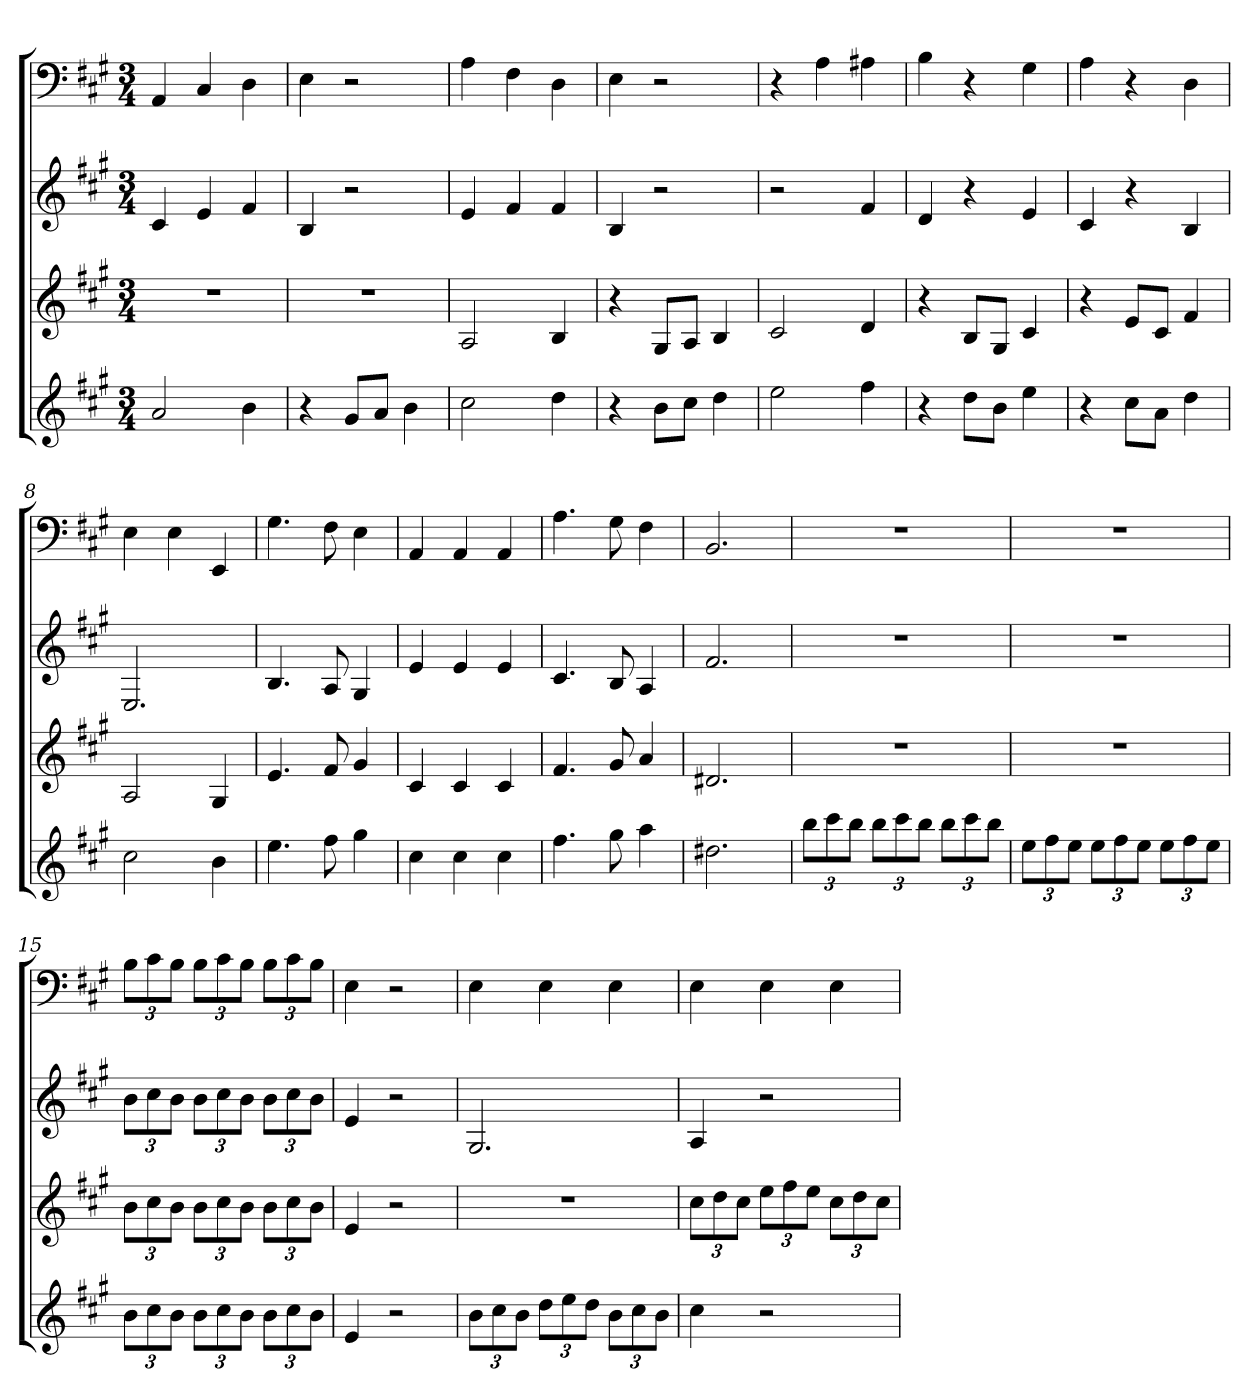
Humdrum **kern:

**kern	**kern	**kern	**kern
*part4	*part3	*part2	*part1
*staff4	*staff3	*staff2	*staff1
*k[f#c#g#]	*k[f#c#g#]	*k[f#c#g#]	*k[f#c#g#]
*A:	*A:	*A:	*A:
*M3/4	*M3/4	*M3/4	*M3/4
=1	=1	=1	=1
2a	2.r	4c#	4AA
.	.	4e	4C#
4b	.	4f#	4D
=2	=2	=2	=2
4r	2.r	4B	4E
8g#L	.	2r	2r
8aJ	.	.	.
4b	.	.	.
=3	=3	=3	=3
2cc#	2A	4e	4A
.	.	4f#	4F#
4dd	4B	4f#	4D
=4	=4	=4	=4
4r	4r	4B	4E
8bL	8G#L	2r	2r
8cc#J	8AJ	.	.
4dd	4B	.	.
=5	=5	=5	=5
2ee	2c#	2r	4r
.	.	.	4A
4ff#	4d	4f#	4A#X
=6	=6	=6	=6
4r	4r	4d	4B
8ddL	8BL	4r	4r
8bJ	8G#J	.	.
4ee	4c#	4e	4G#
=7	=7	=7	=7
4r	4r	4c#	4A
8cc#L	8eL	4r	4r
8aJ	8c#J	.	.
4dd	4f#	4B	4D
=8	=8	=8	=8
2cc#	2A	2.E	4E
.	.	.	4E
4b	4G#	.	4EE
=9	=9	=9	=9
4.ee	4.e	4.B	4.G#
8ff#	8f#	8A	8F#
4gg#	4g#	4G#	4E
=10	=10	=10	=10
4cc#	4c#	4e	4AA
4cc#	4c#	4e	4AA
4cc#	4c#	4e	4AA
=11	=11	=11	=11
4.ff#	4.f#	4.c#	4.A
8gg#	8g#	8B	8G#
4aa	4a	4A	4F#
=12	=12	=12	=12
2.dd#X	2.d#X	2.f#	2.BB
=13	=13	=13	=13
12bbL	2.r	2.r	2.r
12ccc#	.	.	.
12bbJ	.	.	.
12bbL	.	.	.
12ccc#	.	.	.
12bbJ	.	.	.
12bbL	.	.	.
12ccc#	.	.	.
12bbJ	.	.	.
=14	=14	=14	=14
12eeL	2.r	2.r	2.r
12ff#	.	.	.
12eeJ	.	.	.
12eeL	.	.	.
12ff#	.	.	.
12eeJ	.	.	.
12eeL	.	.	.
12ff#	.	.	.
12eeJ	.	.	.
=15	=15	=15	=15
12bL	12bL	12bL	12BL
12cc#	12cc#	12cc#	12c#
12bJ	12bJ	12bJ	12BJ
12bL	12bL	12bL	12BL
12cc#	12cc#	12cc#	12c#
12bJ	12bJ	12bJ	12BJ
12bL	12bL	12bL	12BL
12cc#	12cc#	12cc#	12c#
12bJ	12bJ	12bJ	12BJ
=16	=16	=16	=16
4e	4e	4e	4E
2r	2r	2r	2r
=17	=17	=17	=17
12bL	2.r	2.G#	4E
12cc#	.	.	.
12bJ	.	.	.
12ddL	.	.	4E
12ee	.	.	.
12ddJ	.	.	.
12bL	.	.	4E
12cc#	.	.	.
12bJ	.	.	.
=18	=18	=18	=18
4cc#	12cc#L	4A	4E
.	12dd	.	.
.	12cc#J	.	.
2r	12eeL	2r	4E
.	12ff#	.	.
.	12eeJ	.	.
.	12cc#L	.	4E
.	12dd	.	.
.	12cc#J	.	.
=	=	=	=
*-	*-	*-	*-
